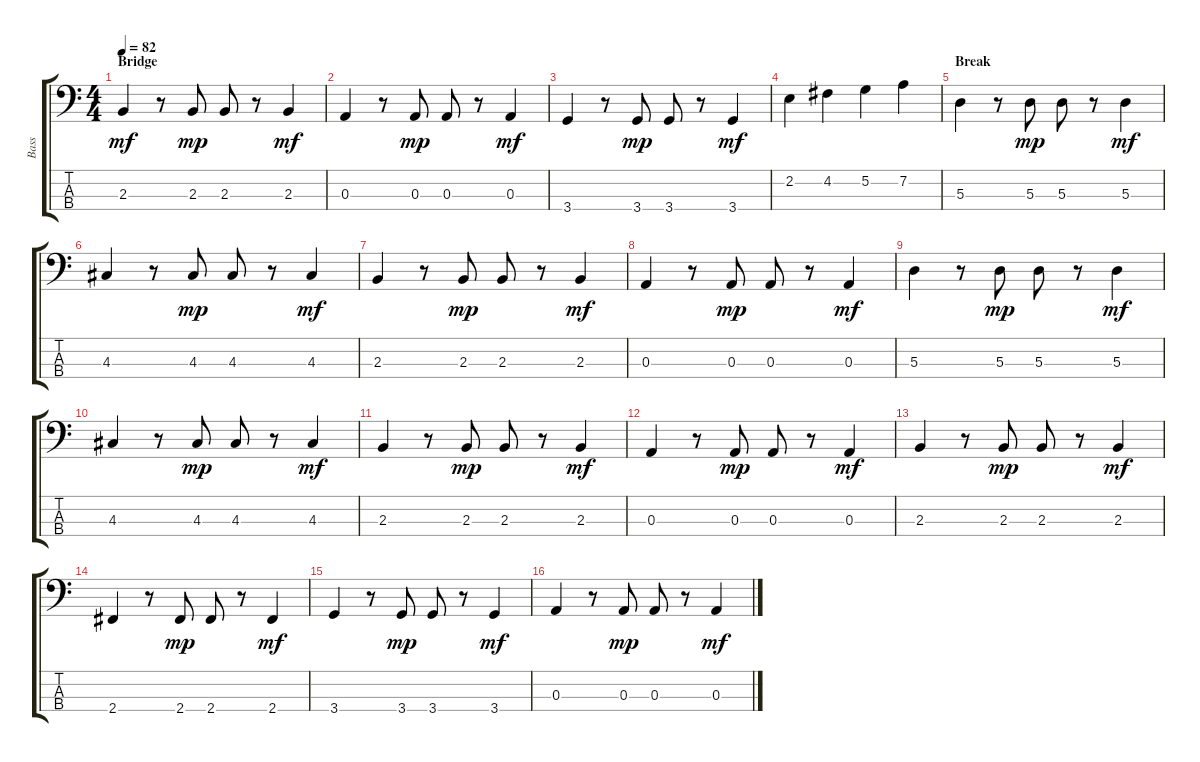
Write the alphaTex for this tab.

\track ("Bass" "Bass") {instrument acousticbass}
\staff {score tabs}
\tuning (G2 D2 A1 E1) {hide}
\ts (4 4)
\section ("" "Bridge")
\tempo 82
\clef f4
\ks c
2.3.4{dy mf} r.8 2.3.8{dy mp} 2.3.8 r.8 2.3.4{dy mf} |
0.3.4 r.8 0.3.8{dy mp} 0.3.8 r.8 0.3.4{dy mf} |
3.4.4 r.8 3.4.8{dy mp} 3.4.8 r.8 3.4.4{dy mf} |
2.2.4 4.2.4 5.2.4 7.2.4 |
\section ("" "Break")
5.3.4 r.8 5.3.8{dy mp} 5.3.8 r.8 5.3.4{dy mf} |
4.3.4 r.8 4.3.8{dy mp} 4.3.8 r.8 4.3.4{dy mf} |
2.3.4 r.8 2.3.8{dy mp} 2.3.8 r.8 2.3.4{dy mf} |
0.3.4 r.8 0.3.8{dy mp} 0.3.8 r.8 0.3.4{dy mf} |
5.3.4 r.8 5.3.8{dy mp} 5.3.8 r.8 5.3.4{dy mf} |
4.3.4 r.8 4.3.8{dy mp} 4.3.8 r.8 4.3.4{dy mf} |
2.3.4 r.8 2.3.8{dy mp} 2.3.8 r.8 2.3.4{dy mf} |
0.3.4 r.8 0.3.8{dy mp} 0.3.8 r.8 0.3.4{dy mf} |
2.3.4 r.8 2.3.8{dy mp} 2.3.8 r.8 2.3.4{dy mf} |
2.4.4 r.8 2.4.8{dy mp} 2.4.8 r.8 2.4.4{dy mf} |
3.4.4 r.8 3.4.8{dy mp} 3.4.8 r.8 3.4.4{dy mf} |
0.3.4 r.8 0.3.8{dy mp} 0.3.8 r.8 0.3.4{dy mf}
